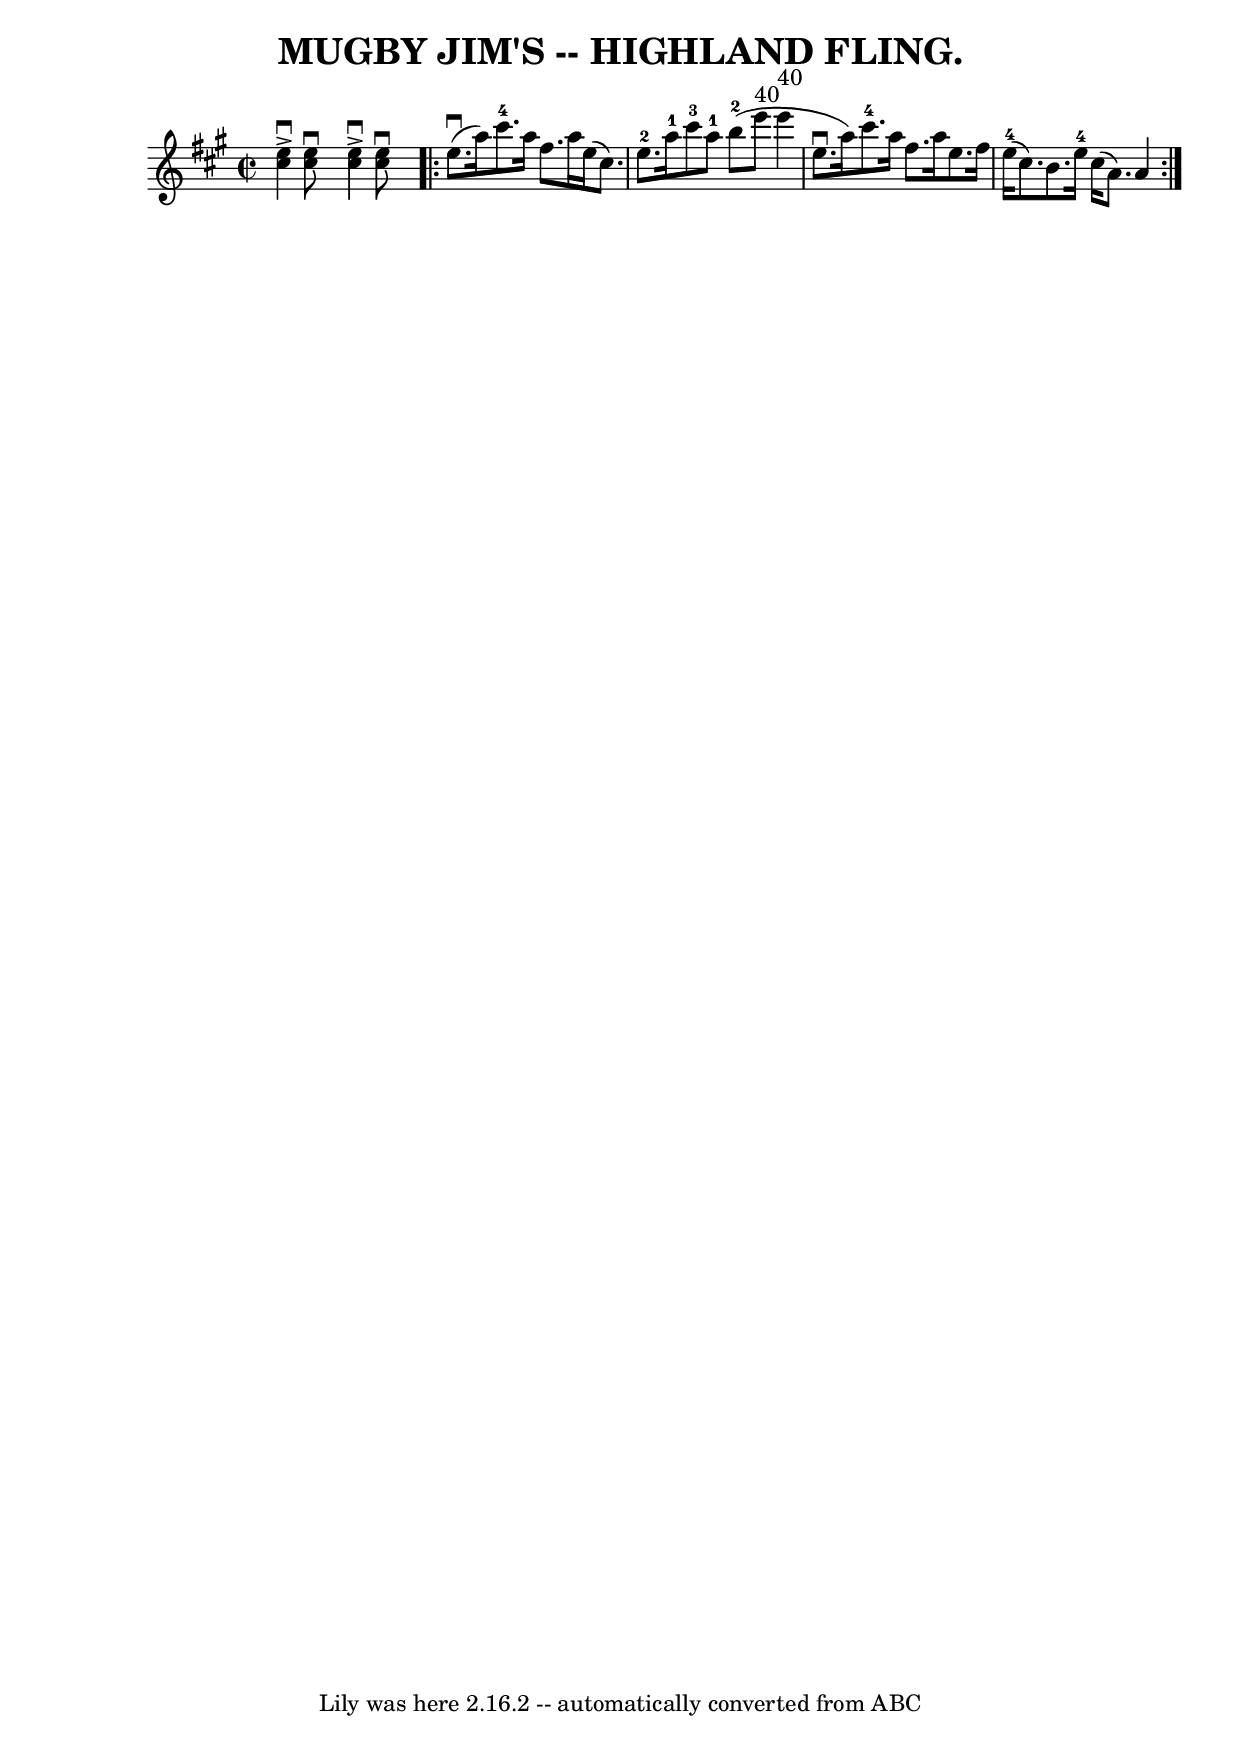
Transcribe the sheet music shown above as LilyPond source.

\version "2.16.2"
\include "Mammoth.ily"
\header {
  %% book = "Ryan's Mammoth Collection of Fiddle Tunes"
 crossRefNumber = "1"
 footnotes = ""
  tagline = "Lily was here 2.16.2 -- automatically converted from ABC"
  title = "MUGBY JIM'S -- HIGHLAND FLING."

}
voicedefault =  {


  \override Staff.TimeSignature #'style = #'C
  \time 2/2 
  \key a \major
  << cis''4^\accent^\downbow e''4   >> <<   
 cis''8^\downbow e''4   >>     << cis''4^\accent^\downbow e''4   >> <<   
 cis''8^\downbow e''4   >>     
  \repeat volta 2 { e''8. (^\downbow a''16 ) cis'''8.-4 a''16 fis''8. a''16 e''16 (cis''8.)     |
 e''8.-2 a''16-1 cis'''8-3 a''8-1 b''8-2( e'''8^"40" e'''4^"40"    |
 e''8. (^\downbow a''16) cis'''8.-4 a''16 fis''8. a''16 e''8. fis''16     |
    
 e''16-4(cis''8.) b'8. e''16-4 cis''16 (a'8.) a'4    

  }   

}

\score{
  <<

    \context Staff="default"
    {
      \voicedefault 
      
    }

  >>
  \layout {
    
  }
  \midi {
  }

}
